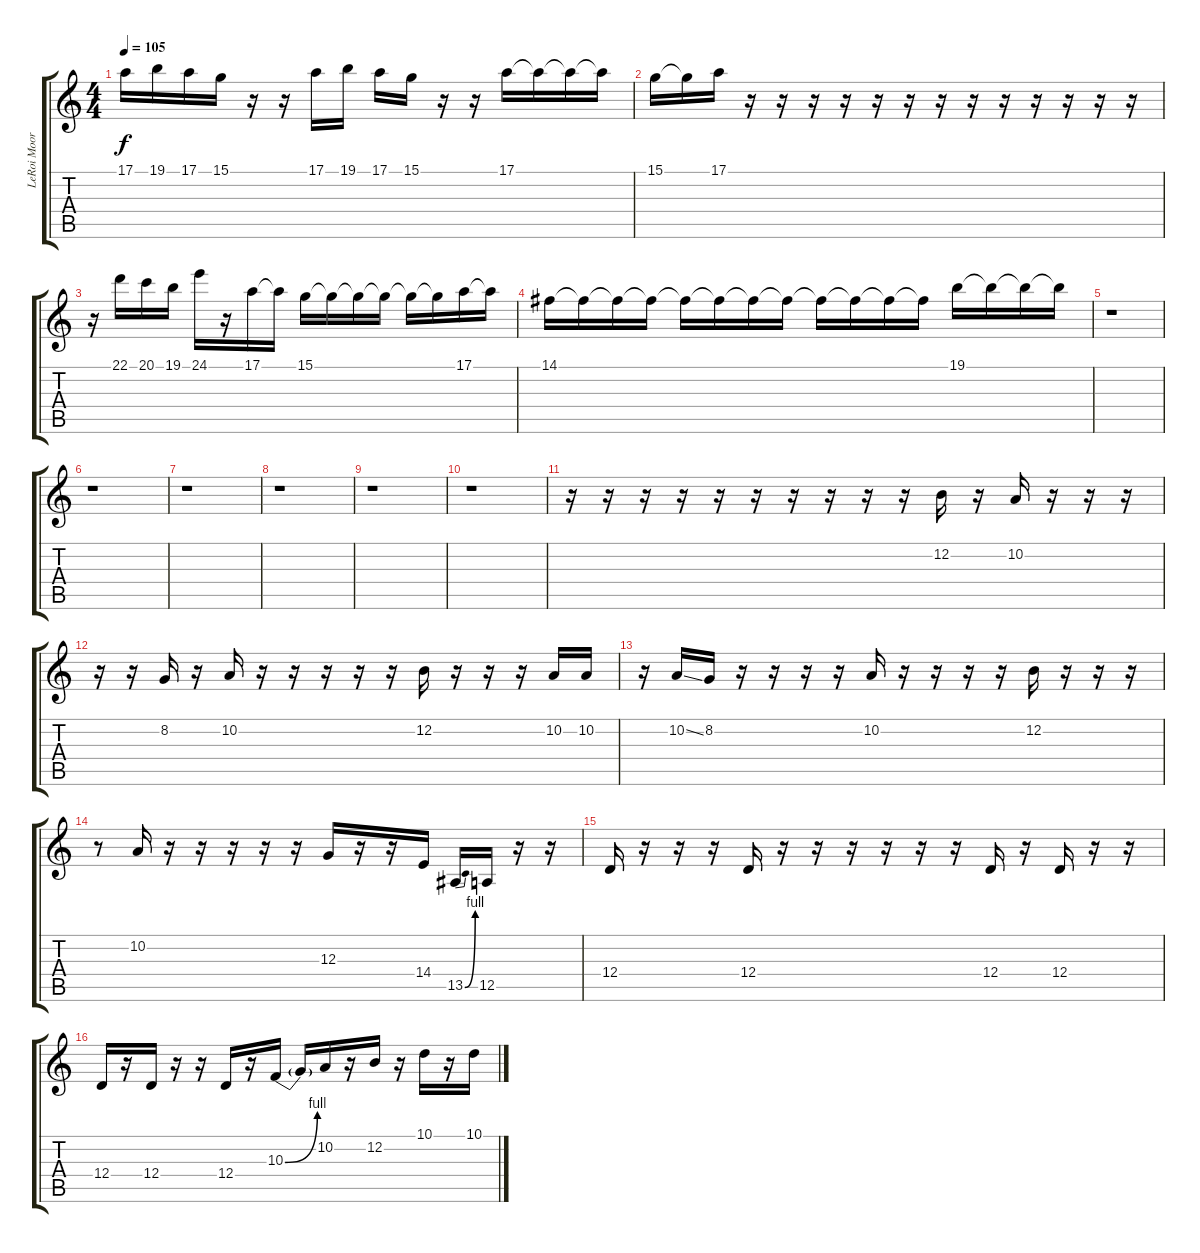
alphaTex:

\track ("LeRoi Moore" "LeRoi Moor") {instrument altosax}
\staff {score tabs}
\tuning (E4 B3 G3 D3 A2 E2) {hide}
\ts (4 4)
\tempo 105
\clef g2
\ks c
17.1.16{dy f} 19.1.16 17.1.16 15.1.16 r.16 r.16 17.1.16 19.1.16 17.1.16 15.1.16 r.16 r.16 17.1.16 17.1{t}.16 17.1{t}.16 17.1{t}.16 |
15.1.16 15.1{t}.16 17.1.16 r.16 r.16 r.16 r.16 r.16 r.16 r.16 r.16 r.16 r.16 r.16 r.16 r.16 |
r.16 22.1.16 20.1.16 19.1.16 24.1.16 r.16 17.1.16 17.1{t}.16 15.1.16 15.1{t}.16 15.1{t}.16 15.1{t}.16 15.1{t}.16 15.1{t}.16 17.1.16 17.1{t}.16 |
14.1.16 14.1{t}.16 14.1{t}.16 14.1{t}.16 14.1{t}.16 14.1{t}.16 14.1{t}.16 14.1{t}.16 14.1{t}.16 14.1{t}.16 14.1{t}.16 14.1{t}.16 19.1.16 19.1{t}.16 19.1{t}.16 19.1{t}.16 |
r.1 |
r.1 |
r.1 |
r.1 |
r.1 |
r.1 |
r.16 r.16 r.16 r.16 r.16 r.16 r.16 r.16 r.16 r.16 12.2.16 r.16 10.2.16 r.16 r.16 r.16 |
r.16 r.16 8.2.16 r.16 10.2.16 r.16 r.16 r.16 r.16 r.16 12.2.16 r.16 r.16 r.16 10.2.16 10.2.16 |
r.16 10.2{ss}.16 8.2.16 r.16 r.16 r.16 r.16 10.2.16 r.16 r.16 r.16 r.16 12.2.16 r.16 r.16 r.16 |
r.8 10.2.16 r.16 r.16 r.16 r.16 r.16 12.3.16 r.16 r.16 14.4.16 13.5{be (bend 0 0 60 4)}.16 12.5.16 r.16 r.16 |
12.4.16 r.16 r.16 r.16 12.4.16 r.16 r.16 r.16 r.16 r.16 r.16 12.4.16 r.16 12.4.16 r.16 r.16 |
12.4.16 r.16 12.4.16 r.16 r.16 12.4.16 r.16 10.3{be (bend 0 0 60 4)}.16 10.3{t}.16 10.2.16 r.16 12.2.16 r.16 10.1.16 r.16 10.1.16
